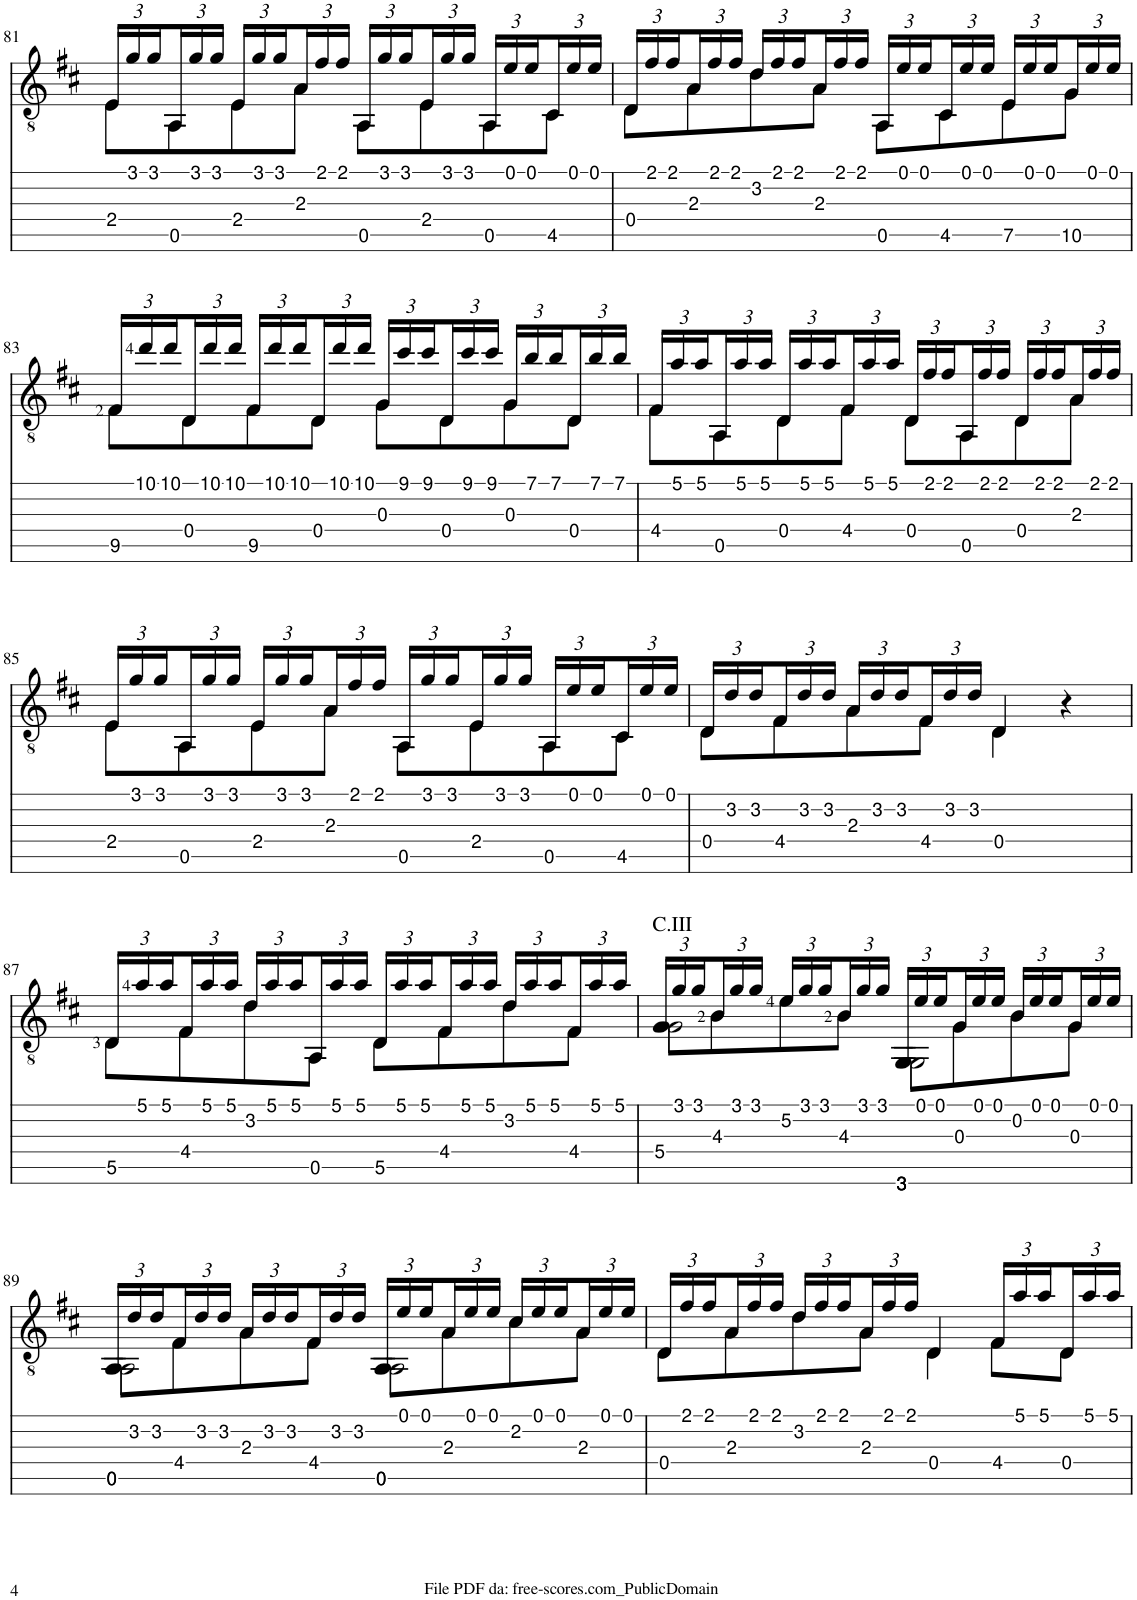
**kern	**kern
*part1	*part1
*staff2	*staff1
*I"Guitar	*
*I'Guit.	*
!!LO:PB:g=z
*	*clefGv2
*k[f#c#]	*k[f#c#]
*M4/4	*M4/4
*Xbrackettup	*Xbrackettup
=81	=81
*^	*^
24ELL	8EL	24E/LL	8E\L
24g	.	24g/	.
24gJ	.	24g/	.
24AAL	8AAJ	24AA/	8AA\
24g	.	24g/	.
24gJJ	.	24g/JJ	.
24ELL	8EL	24E/LL	8E\
24g	.	24g/	.
24gJ	.	24g/	.
24AL	8AJ	24A/	8A\J
24f#	.	24f#/	.
24f#JJ	.	24f#/JJ	.
24AALL	8AAL	24AA/LL	8AA\L
24g	.	24g/	.
24gJ	.	24g/	.
24EL	8EJ	24E/	8E\
24g	.	24g/	.
24gJJ	.	24g/JJ	.
24AALL	8AAL	24AA/LL	8AA\
24e	.	24e/	.
24eJ	.	24e/	.
24C#L	8C#J	24C#/	8C#\J
24e	.	24e/	.
24eJJ	.	24e/JJ	.
=82	=82	=82	=82
24DLL	8DL	24D/LL	8D\L
24f#	.	24f#/	.
24f#J	.	24f#/	.
24AL	8AJ	24A/	8A\
24f#	.	24f#/	.
24f#JJ	.	24f#/JJ	.
24dLL	8dL	24d/LL	8d\
24f#	.	24f#/	.
24f#J	.	24f#/	.
24AL	8AJ	24A/	8A\J
24f#	.	24f#/	.
24f#JJ	.	24f#/JJ	.
24AALL	8AAL	24AA/LL	8AA\L
24e	.	24e/	.
24eJ	.	24e/	.
24C#L	8C#J	24C#/	8C#\
24e	.	24e/	.
24eJJ	.	24e/JJ	.
24ELL	8EL	24E/LL	8E\
24e	.	24e/	.
24eJ	.	24e/	.
24GL	8GJ	24G/	8G\J
24e	.	24e/	.
24eJJ	.	24e/JJ	.
!!LO:LB:g=z	!!
=83	=83	=83	=83
24F#LL	8F#L	24F#/LL	8F#\L
24dd	.	24dd/	.
24ddJ	.	24dd/	.
24DL	8DJ	24D/	8D\
24dd	.	24dd/	.
24ddJJ	.	24dd/JJ	.
24F#LL	8F#L	24F#/LL	8F#\
24dd	.	24dd/	.
24ddJ	.	24dd/	.
24DL	8DJ	24D/	8D\J
24dd	.	24dd/	.
24ddJJ	.	24dd/JJ	.
24GLL	8GL	24G/LL	8G\L
24cc#	.	24cc#/	.
24cc#J	.	24cc#/	.
24DL	8DJ	24D/	8D\
24cc#	.	24cc#/	.
24cc#JJ	.	24cc#/JJ	.
24GLL	8GL	24G/LL	8G\
24b	.	24b/	.
24bJ	.	24b/	.
24DL	8DJ	24D/	8D\J
24b	.	24b/	.
24bJJ	.	24b/JJ	.
=84	=84	=84	=84
24F#LL	8F#L	24F#/LL	8F#\L
24a	.	24a/	.
24aJ	.	24a/	.
24AAL	8AAJ	24AA/	8AA\
24a	.	24a/	.
24aJJ	.	24a/JJ	.
24DLL	8DL	24D/LL	8D\
24a	.	24a/	.
24aJ	.	24a/	.
24F#L	8F#J	24F#/	8F#\J
24a	.	24a/	.
24aJJ	.	24a/JJ	.
24DLL	8DL	24D/LL	8D\L
24f#	.	24f#/	.
24f#J	.	24f#/	.
24AAL	8AAJ	24AA/	8AA\
24f#	.	24f#/	.
24f#JJ	.	24f#/JJ	.
24DLL	8DL	24D/LL	8D\
24f#	.	24f#/	.
24f#J	.	24f#/	.
24AL	8AJ	24A/	8A\J
24f#	.	24f#/	.
24f#JJ	.	24f#/JJ	.
!!LO:LB:g=z	!!
=85	=85	=85	=85
24ELL	8EL	24E/LL	8E\L
24g	.	24g/	.
24gJ	.	24g/	.
24AAL	8AAJ	24AA/	8AA\
24g	.	24g/	.
24gJJ	.	24g/JJ	.
24ELL	8EL	24E/LL	8E\
24g	.	24g/	.
24gJ	.	24g/	.
24AL	8AJ	24A/	8A\J
24f#	.	24f#/	.
24f#JJ	.	24f#/JJ	.
24AALL	8AAL	24AA/LL	8AA\L
24g	.	24g/	.
24gJ	.	24g/	.
24EL	8EJ	24E/	8E\
24g	.	24g/	.
24gJJ	.	24g/JJ	.
24AALL	8AAL	24AA/LL	8AA\
24e	.	24e/	.
24eJ	.	24e/	.
24C#L	8C#J	24C#/	8C#\J
24e	.	24e/	.
24eJJ	.	24e/JJ	.
=86	=86	=86	=86
24DLL	8DL	24D/LL	8D\L
24d	.	24d/	.
24dJ	.	24d/	.
24F#L	8F#J	24F#/	8F#\
24d	.	24d/	.
24dJJ	.	24d/JJ	.
24ALL	8AL	24A/LL	8A\
24d	.	24d/	.
24dJ	.	24d/	.
24F#L	8F#J	24F#/	8F#\J
24d	.	24d/	.
24dJJ	.	24d/JJ	.
4D	4D	4D/	4D\
4r	4ryy	4r	4ryy
!!LO:LB:g=z	!!
=87	=87	=87	=87
24DLL	8DL	24D/LL	8D\L
24a	.	24a/	.
24aJ	.	24a/	.
24F#L	8F#J	24F#/	8F#\
24a	.	24a/	.
24aJJ	.	24a/JJ	.
24dLL	8dL	24d/LL	8d\
24a	.	24a/	.
24aJ	.	24a/	.
24AAL	8AAJ	24AA/	8AA\J
24a	.	24a/	.
24aJJ	.	24a/JJ	.
24DLL	8DL	24D/LL	8D\L
24a	.	24a/	.
24aJ	.	24a/	.
24F#L	8F#J	24F#/	8F#\
24a	.	24a/	.
24aJJ	.	24a/JJ	.
24dLL	8dL	24d/LL	8d\
24a	.	24a/	.
24aJ	.	24a/	.
24F#L	8F#J	24F#/	8F#\J
24a	.	24a/	.
24aJJ	.	24a/JJ	.
=88	=88	=88	=88
*	*^	*	*^
!	!	!	!LO:TX:a:t=C.III	!	!
24GLL	8GL	2G	24G/LL	8G\L	2G\
24g	.	.	24g/	.	.
24gJ	.	.	24g/	.	.
24BL	8BJ	.	24B/	8B\	.
24g	.	.	24g/	.	.
24gJJ	.	.	24g/JJ	.	.
24eLL	8eL	.	24e/LL	8e\	.
24g	.	.	24g/	.	.
24gJ	.	.	24g/	.	.
24BL	8BJ	.	24B/	8B\J	.
24g	.	.	24g/	.	.
24gJJ	.	.	24g/JJ	.	.
24GGLL	8GGL	2GG	24GG/LL	8GG\L	2GG\
24e	.	.	24e/	.	.
24eJ	.	.	24e/	.	.
24GL	8GJ	.	24G/	8G\	.
24e	.	.	24e/	.	.
24eJJ	.	.	24e/JJ	.	.
24BLL	8BL	.	24B/LL	8B\	.
24e	.	.	24e/	.	.
24eJ	.	.	24e/	.	.
24GL	8GJ	.	24G/	8G\J	.
24e	.	.	24e/	.	.
24eJJ	.	.	24e/JJ	.	.
!!LO:LB:g=z	!!	!!
=89	=89	=89	=89	=89	=89
24AALL	8AAL	2AA	24AA/LL	8AA\L	2AA\
24d	.	.	24d/	.	.
24dJ	.	.	24d/	.	.
24F#L	8F#J	.	24F#/	8F#\	.
24d	.	.	24d/	.	.
24dJJ	.	.	24d/JJ	.	.
24ALL	8AL	.	24A/LL	8A\	.
24d	.	.	24d/	.	.
24dJ	.	.	24d/	.	.
24F#L	8F#J	.	24F#/	8F#\J	.
24d	.	.	24d/	.	.
24dJJ	.	.	24d/JJ	.	.
24AALL	8AAL	2AA	24AA/LL	8AA\L	2AA\
24e	.	.	24e/	.	.
24eJ	.	.	24e/	.	.
24AL	8AJ	.	24A/	8A\	.
24e	.	.	24e/	.	.
24eJJ	.	.	24e/JJ	.	.
24c#LL	8c#L	.	24c#/LL	8c#\	.
24e	.	.	24e/	.	.
24eJ	.	.	24e/	.	.
24AL	8AJ	.	24A/	8A\J	.
24e	.	.	24e/	.	.
24eJJ	.	.	24e/JJ	.	.
*	*v	*v	*	*	*
*	*	*	*v	*v
=90	=90	=90	=90
24DLL	8DL	24D/LL	8D\L
24f#	.	24f#/	.
24f#J	.	24f#/	.
24AL	8AJ	24A/	8A\
24f#	.	24f#/	.
24f#JJ	.	24f#/JJ	.
24dLL	8dL	24d/LL	8d\
24f#	.	24f#/	.
24f#J	.	24f#/	.
24AL	8AJ	24A/	8A\J
24f#	.	24f#/	.
24f#JJ	.	24f#/JJ	.
4D	4D	4D/	4D\
24F#LL	8F#L	24F#/LL	8F#\L
24a	.	24a/	.
24aJ	.	24a/	.
24DL	8DJ	24D/	8D\J
24a	.	24a/	.
24aJJ	.	24a/JJ	.
*v	*v	*	*
*	*v	*v
=	=
*-	*-
